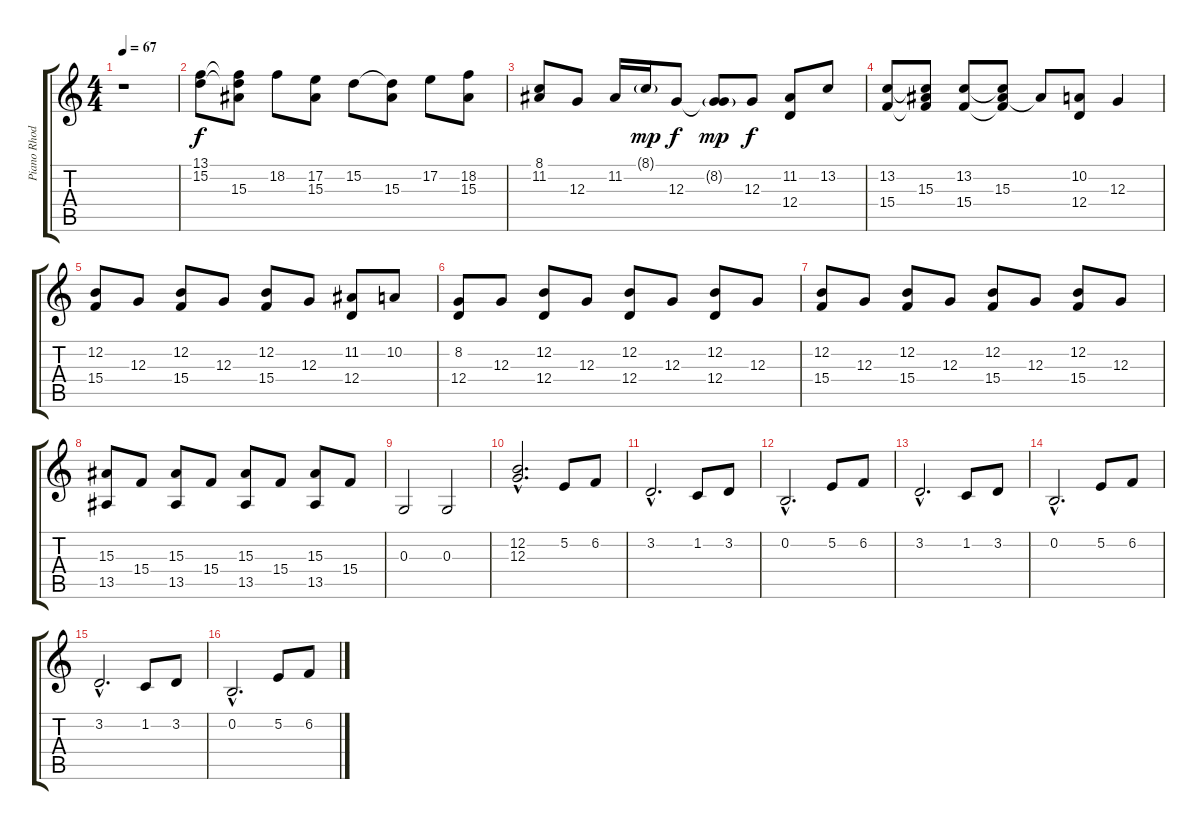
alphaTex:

\track ("Piano Rhodes" "Piano Rhod") {instrument electricpiano1}
\staff {score tabs}
\tuning (E4 B3 G3 D3 A2 E2) {hide}
\ts (4 4)
\tempo 67
\clef g2
\ks c
r.1{dy f instrument electricpiano1} |
(13.1 15.2).8 (13.1{t} 15.2{t} 15.3).8 18.2.8 (17.2 15.3).8 15.2.8 (15.2{t} 15.3).8 17.2.8 (18.2 15.3).8 |
(8.1 11.2).8 12.3.8 11.2.16 8.1{g}.16{dy mp} 12.3.8{dy f} (8.2{g} 12.3{t}).8{dy mp} 12.3.8{dy f} (11.2 12.4).8 13.2.8 |
(13.2 15.4).8 (13.2{t} 15.3 15.4{t}).8 (13.2 15.4).8 (13.2{t} 15.3 15.4{t}).8 15.3{t}.8 (10.2 12.4).8 12.3.4 |
(12.2 15.4).8 12.3.8 (12.2 15.4).8 12.3.8 (12.2 15.4).8 12.3.8 (11.2 12.4).8 10.2.8 |
(8.2 12.4).8 12.3.8 (12.2 12.4).8 12.3.8 (12.2 12.4).8 12.3.8 (12.2 12.4).8 12.3.8 |
(12.2 15.4).8 12.3.8 (12.2 15.4).8 12.3.8 (12.2 15.4).8 12.3.8 (12.2 15.4).8 12.3.8 |
(15.3 13.5).8 15.4.8 (15.3 13.5).8 15.4.8 (15.3 13.5).8 15.4.8 (15.3 13.5).8 15.4.8 |
0.3.2 0.3.2 |
(12.2{hac} 12.3{hac}).2{d} 5.2.8 6.2.8 |
3.2{hac}.2{d} 1.2.8 3.2.8 |
0.2{hac}.2{d} 5.2.8 6.2.8 |
3.2{hac}.2{d} 1.2.8 3.2.8 |
0.2{hac}.2{d} 5.2.8 6.2.8 |
3.2{hac}.2{d} 1.2.8 3.2.8 |
0.2{hac}.2{d} 5.2.8 6.2.8
